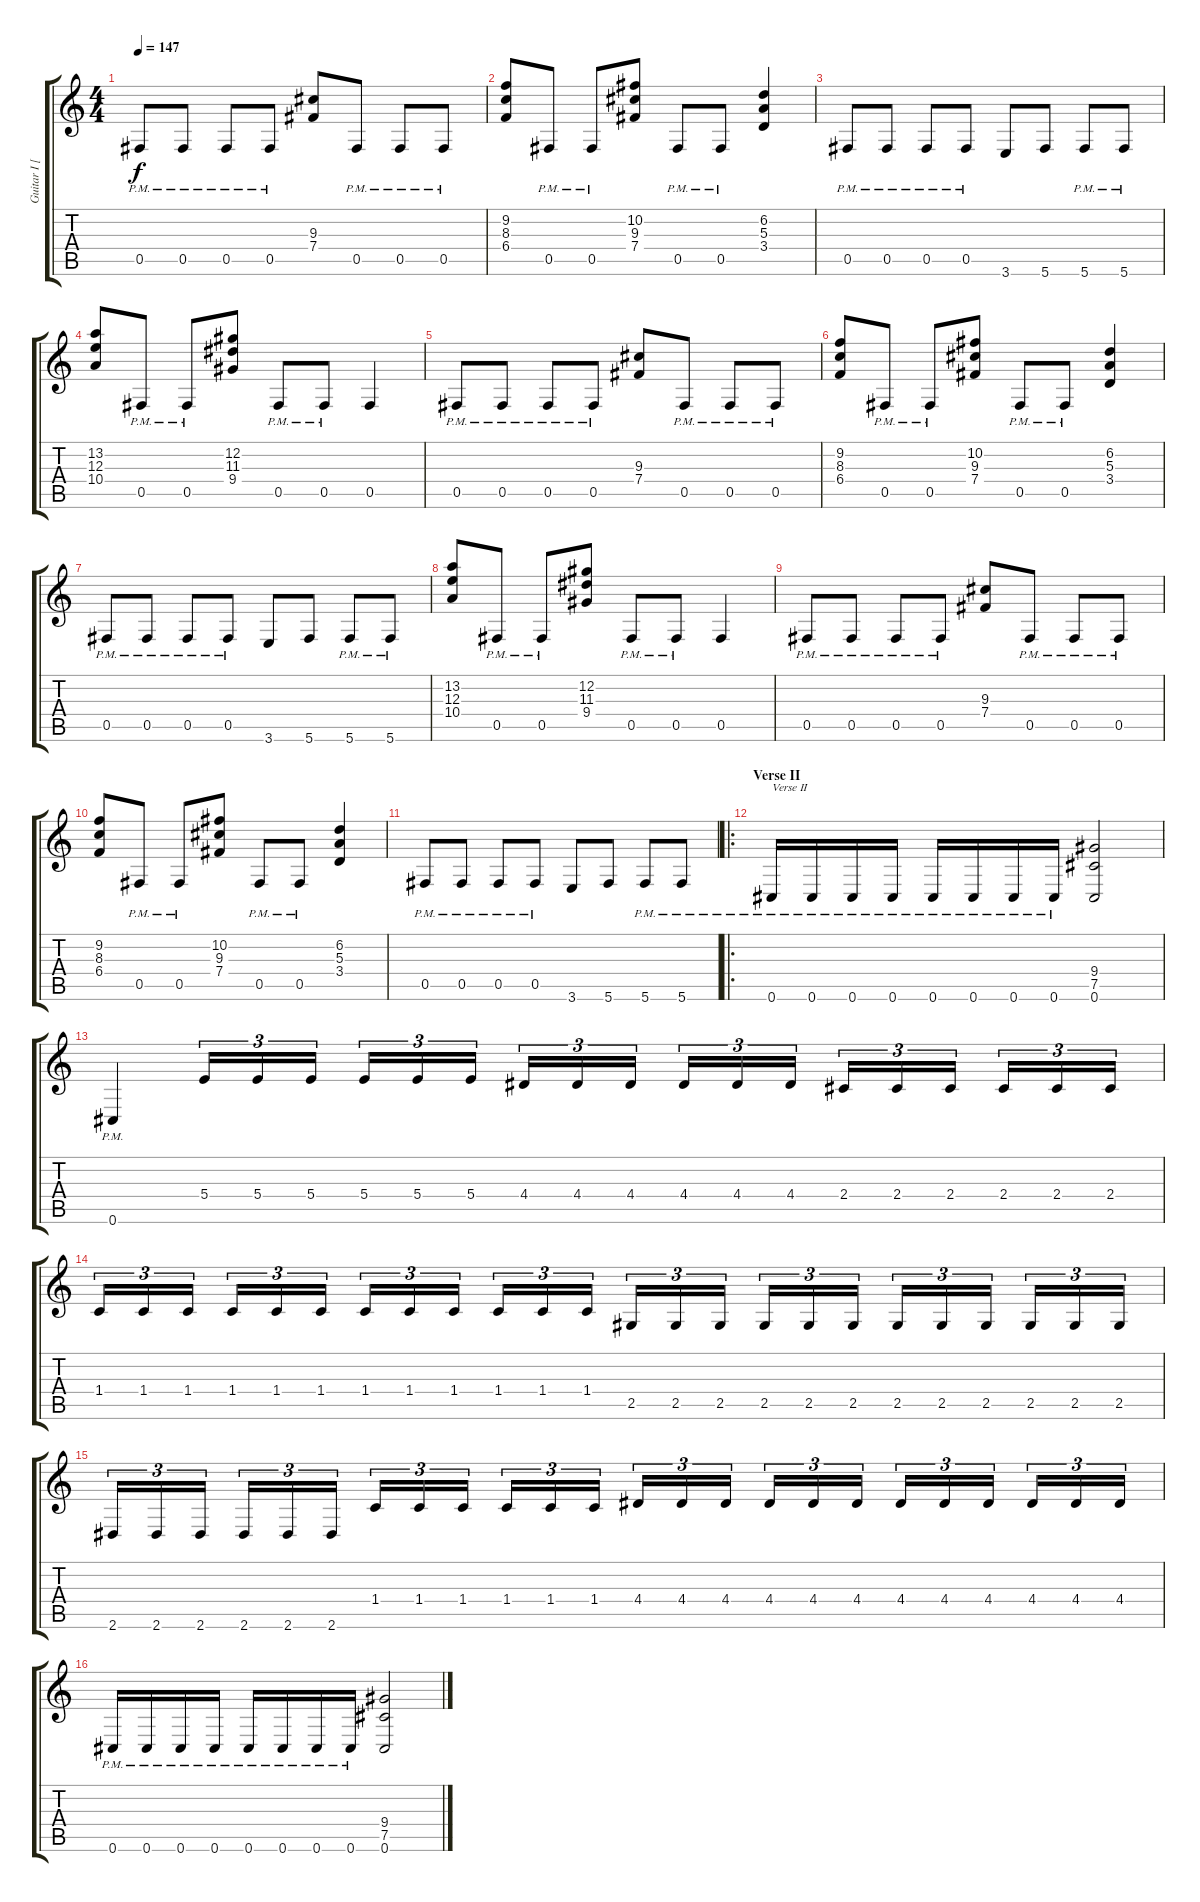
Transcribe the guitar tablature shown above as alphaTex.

\track ("Guitar I [Ivar Bjornsson]" "Guitar I [") {instrument distortionguitar}
\staff {score tabs}
\tuning (Db4 Ab3 E3 B2 Gb2 Db2) {hide}
\ts (4 4)
\tempo 147
\clef g2
\ks c
0.5{pm}.8{dy f} 0.5{pm}.8 0.5{pm}.8 0.5{pm}.8 (9.3 7.4).8 0.5{pm}.8 0.5{pm}.8 0.5{pm}.8 |
(9.2 8.3 6.4).8 0.5{pm}.8 0.5{pm}.8 (10.2 9.3 7.4).8 0.5{pm}.8 0.5{pm}.8 (6.2 5.3 3.4).4 |
0.5{pm}.8 0.5{pm}.8 0.5{pm}.8 0.5{pm}.8 3.6.8 5.6.8 5.6{pm}.8 5.6{pm}.8 |
(13.2 12.3 10.4).8 0.5{pm}.8 0.5{pm}.8 (12.2 11.3 9.4).8 0.5{pm}.8 0.5{pm}.8 0.5.4 |
0.5{pm}.8 0.5{pm}.8 0.5{pm}.8 0.5{pm}.8 (9.3 7.4).8 0.5{pm}.8 0.5{pm}.8 0.5{pm}.8 |
(9.2 8.3 6.4).8 0.5{pm}.8 0.5{pm}.8 (10.2 9.3 7.4).8 0.5{pm}.8 0.5{pm}.8 (6.2 5.3 3.4).4 |
0.5{pm}.8 0.5{pm}.8 0.5{pm}.8 0.5{pm}.8 3.6.8 5.6.8 5.6{pm}.8 5.6{pm}.8 |
(13.2 12.3 10.4).8 0.5{pm}.8 0.5{pm}.8 (12.2 11.3 9.4).8 0.5{pm}.8 0.5{pm}.8 0.5.4 |
0.5{pm}.8 0.5{pm}.8 0.5{pm}.8 0.5{pm}.8 (9.3 7.4).8 0.5{pm}.8 0.5{pm}.8 0.5{pm}.8 |
(9.2 8.3 6.4).8 0.5{pm}.8 0.5{pm}.8 (10.2 9.3 7.4).8 0.5{pm}.8 0.5{pm}.8 (6.2 5.3 3.4).4 |
0.5{pm}.8 0.5{pm}.8 0.5{pm}.8 0.5{pm}.8 3.6.8 5.6.8 5.6{pm}.8 5.6{pm}.8 |
\ro
\section ("" "Verse II")
0.6{pm}.16{txt "Verse II"} 0.6{pm}.16 0.6{pm}.16 0.6{pm}.16 0.6{pm}.16 0.6{pm}.16 0.6{pm}.16 0.6{pm}.16 (9.4 7.5 0.6).2 |
0.6{pm}.4 5.4.16{tu (3 2)} 5.4.16{tu (3 2)} 5.4.16{tu (3 2)} 5.4.16{tu (3 2)} 5.4.16{tu (3 2)} 5.4.16{tu (3 2)} 4.4.16{tu (3 2)} 4.4.16{tu (3 2)} 4.4.16{tu (3 2)} 4.4.16{tu (3 2)} 4.4.16{tu (3 2)} 4.4.16{tu (3 2)} 2.4.16{tu (3 2)} 2.4.16{tu (3 2)} 2.4.16{tu (3 2)} 2.4.16{tu (3 2)} 2.4.16{tu (3 2)} 2.4.16{tu (3 2)} |
1.4.16{tu (3 2)} 1.4.16{tu (3 2)} 1.4.16{tu (3 2)} 1.4.16{tu (3 2)} 1.4.16{tu (3 2)} 1.4.16{tu (3 2)} 1.4.16{tu (3 2)} 1.4.16{tu (3 2)} 1.4.16{tu (3 2)} 1.4.16{tu (3 2)} 1.4.16{tu (3 2)} 1.4.16{tu (3 2)} 2.5.16{tu (3 2)} 2.5.16{tu (3 2)} 2.5.16{tu (3 2)} 2.5.16{tu (3 2)} 2.5.16{tu (3 2)} 2.5.16{tu (3 2)} 2.5.16{tu (3 2)} 2.5.16{tu (3 2)} 2.5.16{tu (3 2)} 2.5.16{tu (3 2)} 2.5.16{tu (3 2)} 2.5.16{tu (3 2)} |
2.6.16{tu (3 2)} 2.6.16{tu (3 2)} 2.6.16{tu (3 2)} 2.6.16{tu (3 2)} 2.6.16{tu (3 2)} 2.6.16{tu (3 2)} 1.4.16{tu (3 2)} 1.4.16{tu (3 2)} 1.4.16{tu (3 2)} 1.4.16{tu (3 2)} 1.4.16{tu (3 2)} 1.4.16{tu (3 2)} 4.4.16{tu (3 2)} 4.4.16{tu (3 2)} 4.4.16{tu (3 2)} 4.4.16{tu (3 2)} 4.4.16{tu (3 2)} 4.4.16{tu (3 2)} 4.4.16{tu (3 2)} 4.4.16{tu (3 2)} 4.4.16{tu (3 2)} 4.4.16{tu (3 2)} 4.4.16{tu (3 2)} 4.4.16{tu (3 2)} |
0.6{pm}.16 0.6{pm}.16 0.6{pm}.16 0.6{pm}.16 0.6{pm}.16 0.6{pm}.16 0.6{pm}.16 0.6{pm}.16 (9.4 7.5 0.6).2
